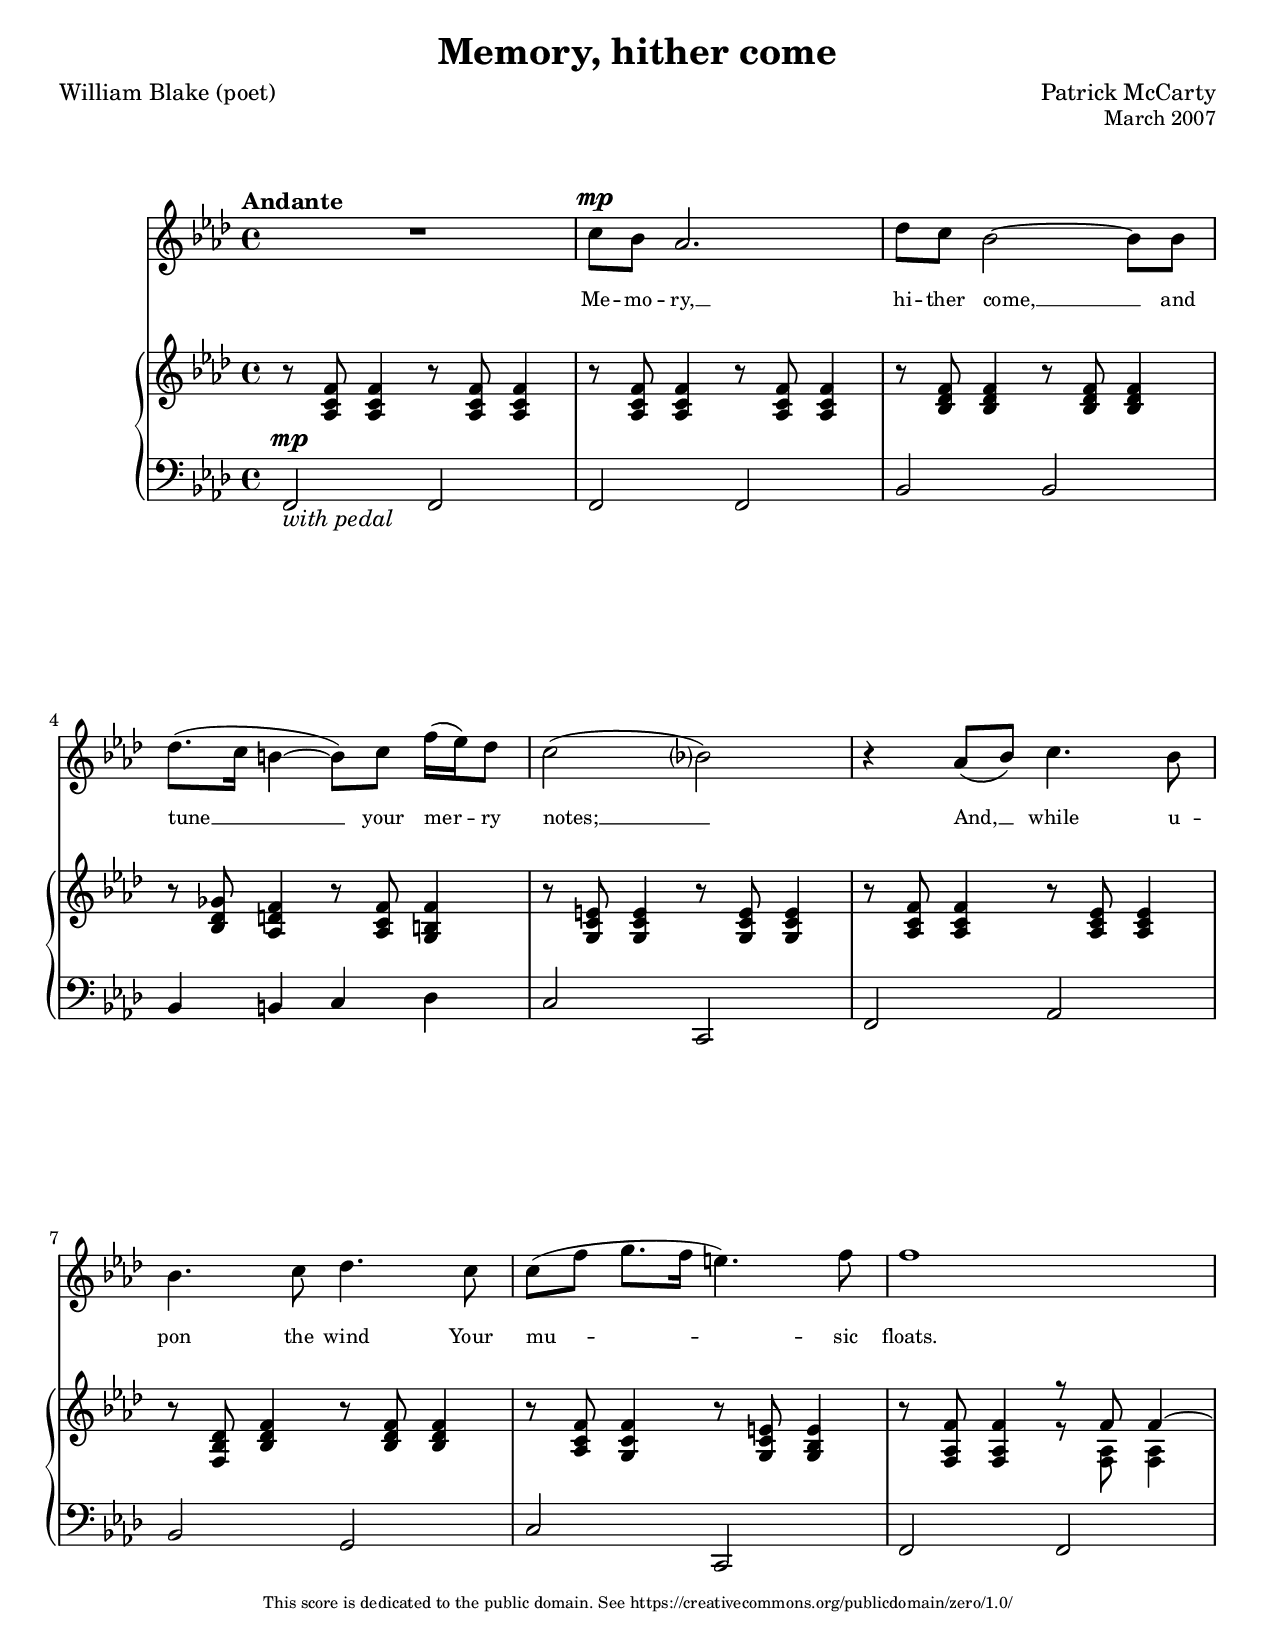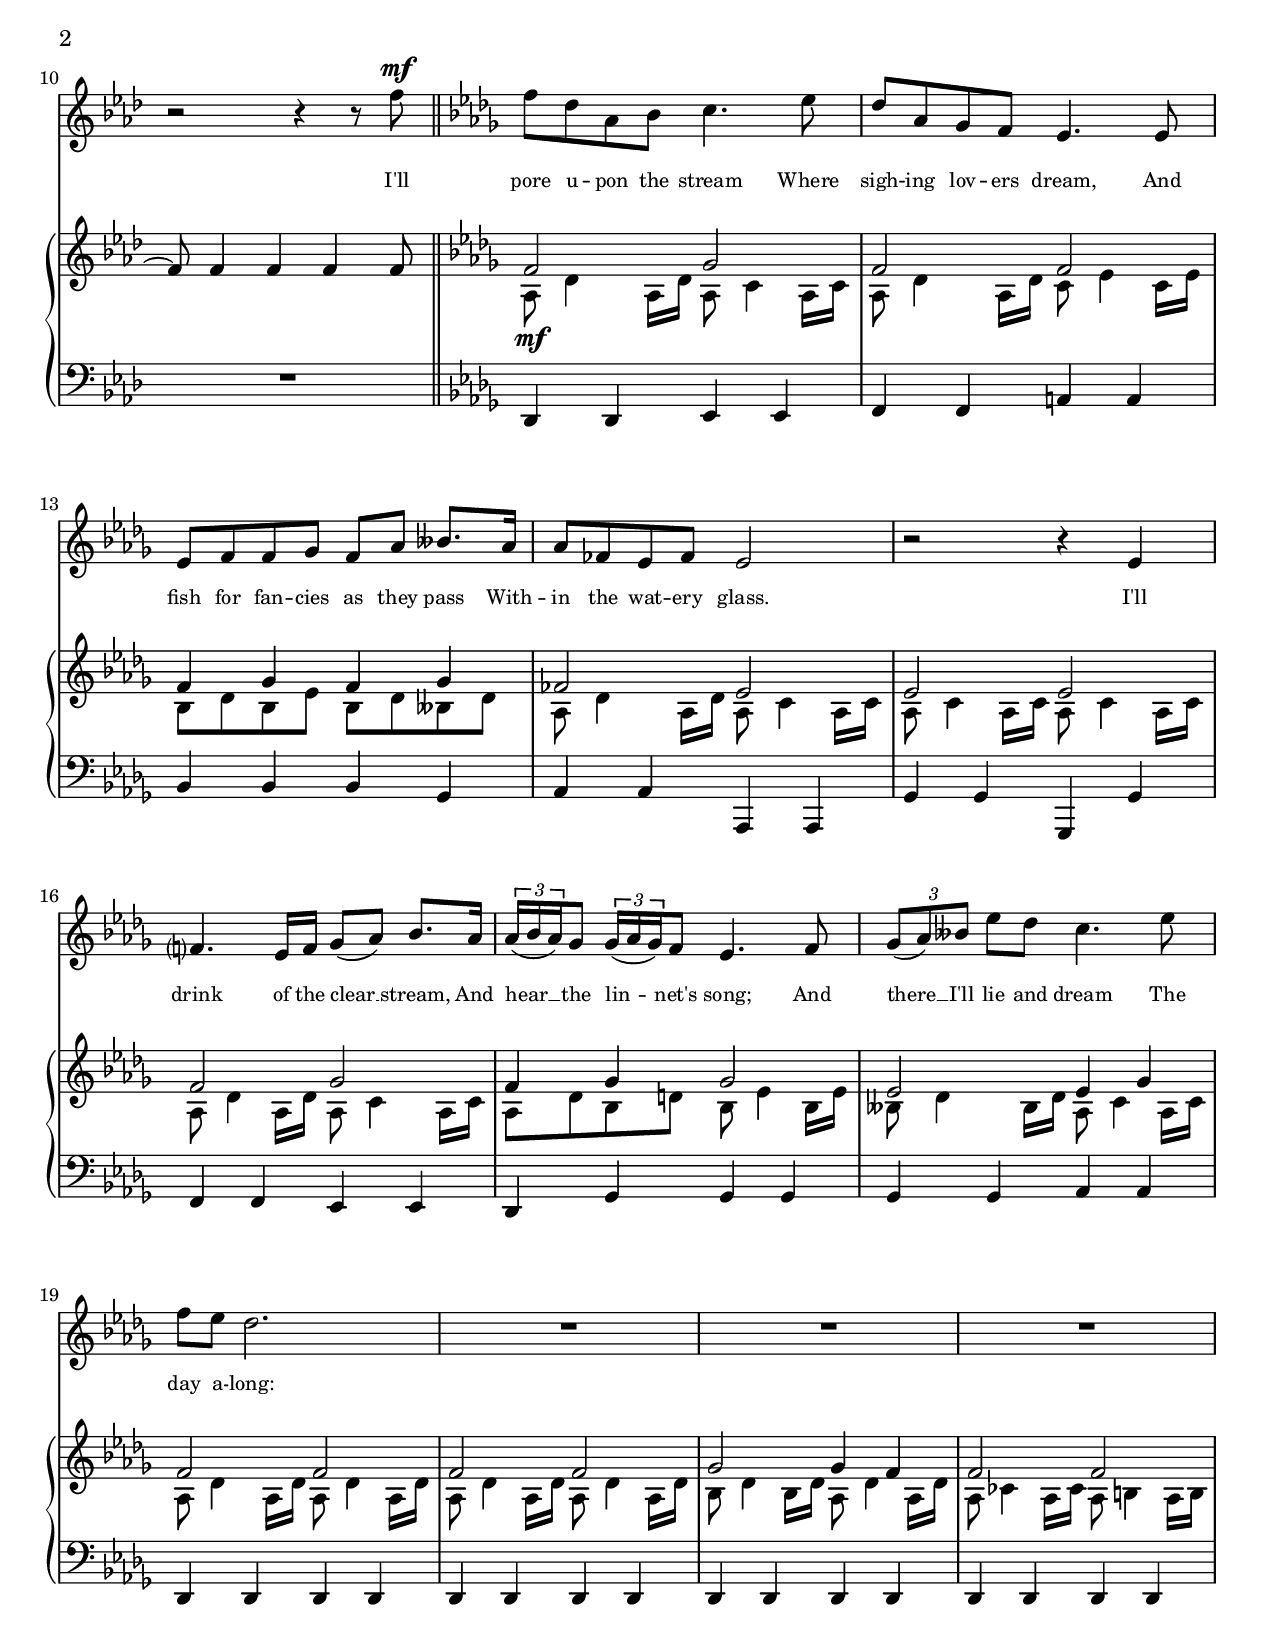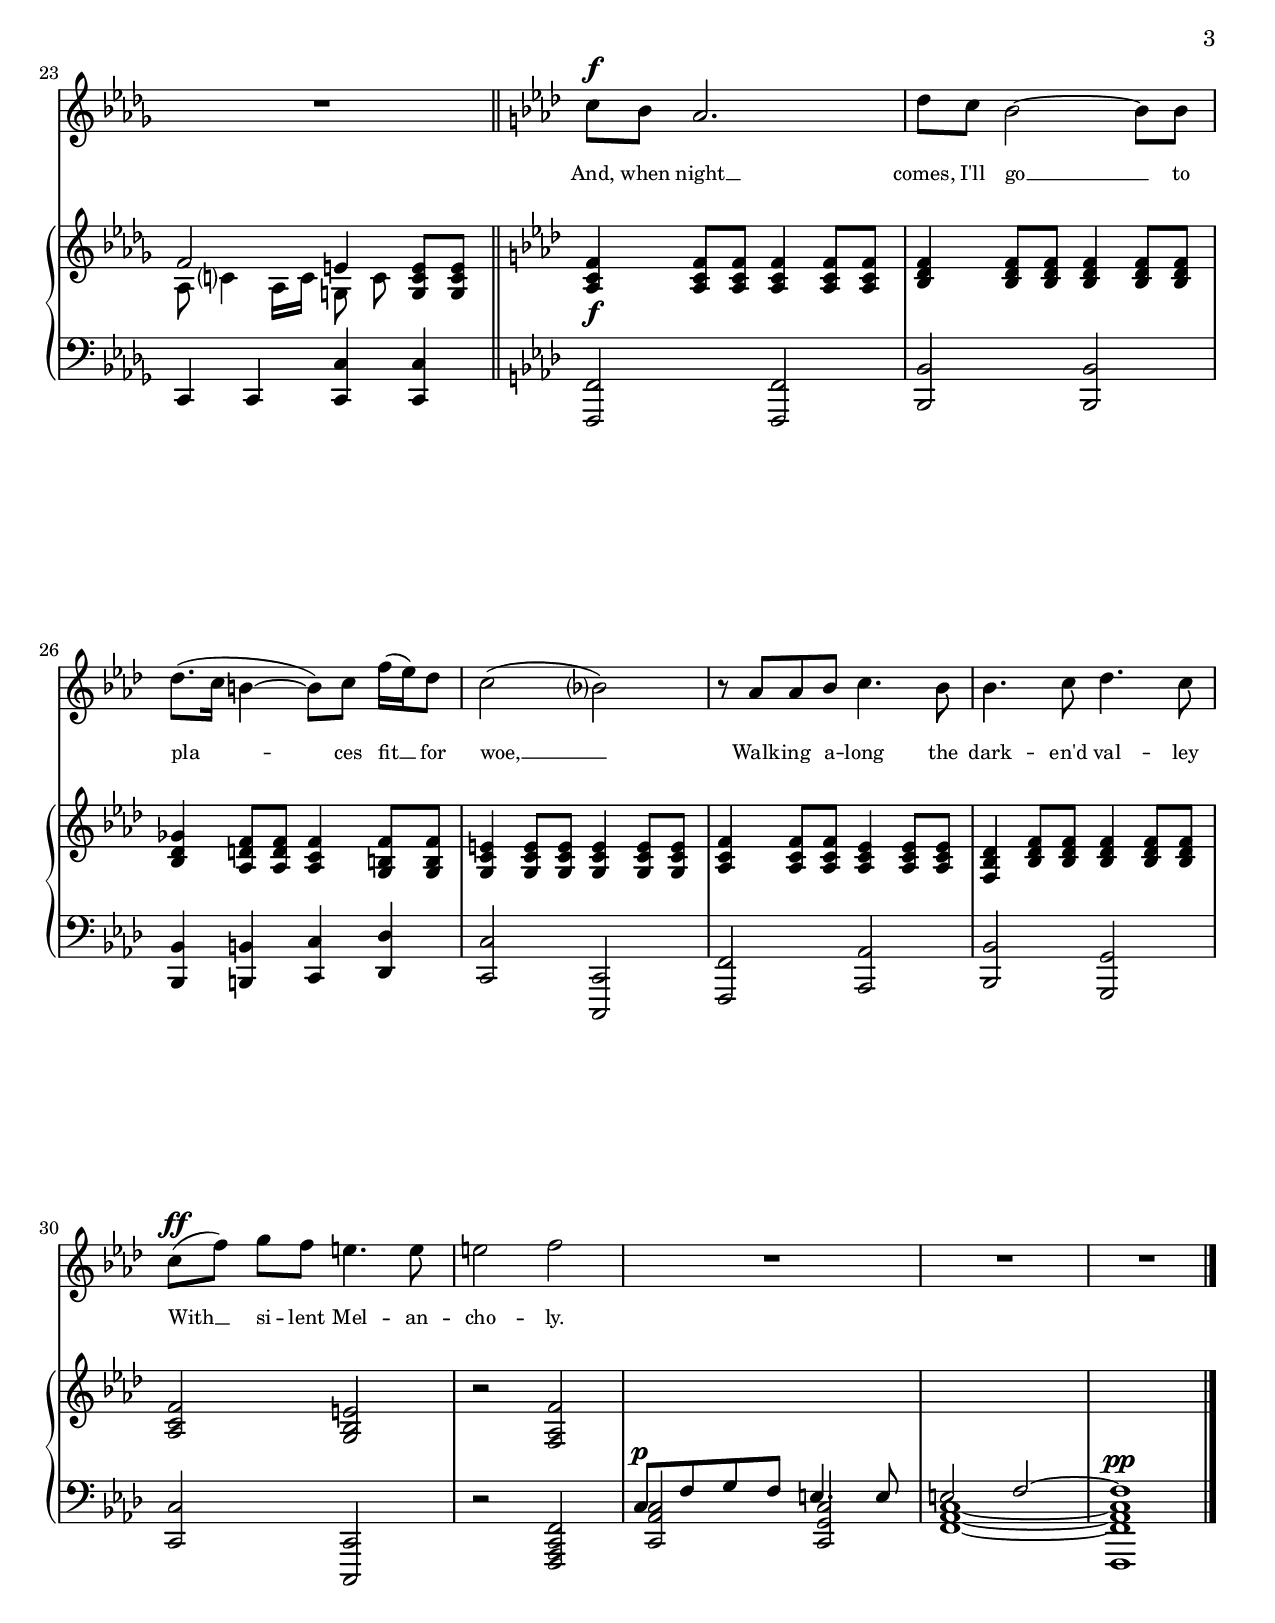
\version "2.19.49"

#(ly:set-option 'point-and-click #f)
#(set-default-paper-size "letter")

\header {
  title = "Memory, hither come"
  composer = "Patrick McCarty"
  opus = \markup \smaller { "March 2007" }
  poet = "William Blake (poet)"
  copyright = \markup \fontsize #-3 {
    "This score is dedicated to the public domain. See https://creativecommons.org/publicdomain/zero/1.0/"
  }
}

\paper {
  ragged-bottom = ##f
  ragged-last-bottom = ##f
  %annotate-spacing = ##t
}

\score {
  <<
    \new Staff {
      \new Voice = "mel" {
        \key f \minor
        \clef treble
        \time 4/4
        \relative c'' {
          \tempo "Andante"
          % A
          R1 |
          c8^\mp bes aes2. |
          des8 c bes2~ bes8 bes |
          des8.( c16 b!4~ b8) c f16( ees) des8 |
          c2( bes?) |
          r4 aes8( bes8) c4. bes8 |
          bes4. c8 des4. c8 |
          c8[( f] g8. f16 e!4.) f8 |
          f1 |

          % Transition
          r2 r4 r8 f8^\mf \bar "||" \key des \major

          % B
          f8 des aes bes c4. ees8 |
          des8 aes8 ges f ees4. ees8 |
          ees8 f f ges f[ aes] beses8. aes16 |
          aes8 fes ees fes ees2 |
          r2 r4 ees4 |
          f?4. ees16 f ges8[( aes]) bes8. aes16 |
          \tuplet 3/2 { aes16[( bes aes) } ges8] \tuplet 3/2 { ges16( aes ges) } f8 ees4. f8 |
          \tuplet 3/2 { ges8( aes) beses } ees8 des c4. ees8 |
          f8 ees des2. |

          % Retransition
          R1 |
          R1*3 \bar "||" \key f \minor

          % A'
          c8^\f bes aes2. |
          des8 c bes2~ bes8 bes |
          des8.( c16 b!4~ b8) c f16( ees) des8 |
          c2( bes?) |
          r8 aes8 aes8 bes8 c4. bes8 |
          bes4. c8 des4. c8 |
          c8[(^\ff f]) g8 f8 e!4. e8 |
          e!2 f2 |
          R1*3 \bar "|."
        }
      }
    }
    \new Lyrics \lyricsto mel {
      % A
      Me -- mo -- ry, __
      hi -- ther come, __ and
      tune __ your mer -- ry
      notes; __
      And, __ while u --
      pon the wind Your
      mu -- sic floats.

      % Transition (tacit)

      % B
      I'll pore u -- pon the stream Where
      sigh -- ing lov -- ers dream, And
      fish for fan -- cies as they pass With --
      in the wat -- ery glass.
      I'll
      drink of the clear __ stream, And
      hear __ the lin -- net's song; And
      there __ I'll lie and dream The
      day a -- long:

      % Retransition (tacit)

      % A'
      And, when night __
      comes, I'll go __ to
      pla -- ces fit __ for
      woe, __
      Walk -- ing a -- long the
      dark -- en'd val -- ley
      With __ si -- lent Mel -- an --
      cho -- ly.
    }
    \new PianoStaff {
      <<
        % piano RH
        \new Staff {
          \new Voice {
            \key f \minor
            \clef treble
            \time 4/4
            \relative c' {
              % A
              r8 <aes c f>8 <aes c f>4 r8 <aes c f>8 <aes c f>4 |
              r8 <aes c f>8 <aes c f>4 r8 <aes c f>8 <aes c f>4 |
              r8 <bes des f>8 <bes des f>4 r8 <bes des f>8 <bes des f>4 |
              r8 <bes des ges>8 <aes d! f>4 r8 <aes c f>8 <g b! f'>4 |
              r8 <g c e!>8 <g c e>4 r8 <g c e>8 <g c e>4 |
              r8 <aes c f>8 <aes c f>4 r8 <aes c ees>8 <aes c ees>4 |
              r8 <f bes des>8 <bes des f>4 r8 <bes des f>8 <bes des f>4 |
              r8 <aes c f>8 <g c f>4 r8 <g c e!>8 <g bes e>4 |
              r8 <f aes f'>8 <f aes f'>4
              << { r8 f'8 f4~ } \\ { r8 <f, aes>8 <f aes>4 } >> |

              % Transition
              << { f'8 f4 f4 f4 f8 } \\ { s1 } >> \bar "||" \key des \major

              % B
              <<
                {
                  f2 ges |
                  f2 f |
                  f4 ges f ges |
                  fes2 ees |
                  ees2 ees |
                  f2 ges |
                  f4 ges ges2 |
                  ees2 ees4 ges |
                  f2 f |
                }
                \\
                {
                  aes,8_\mf des4 aes16 des aes8 c4 aes16 c |
                  aes8 des4 aes16 des c8 ees4 c16 ees |
                  bes8 des bes ees bes des beses des |
                  aes8 des4 aes16 des aes8 c4 aes16 c |
                  aes8 c4 aes16 c aes8 c4 aes16 c |
                  aes8 des4 aes16 des aes8 c4 aes16 c |
                  aes8 des bes d! bes ees4 bes16 ees |
                  beses8 des4 beses16 des aes8 c4 aes16 c |
                  aes8 des4 aes16 des aes8 des4 aes16 des |
                }
              >>

              % Retransition
              <<
                {
                  f2 f |
                  ges2 ges4 f |
                  f2 f |
                  f2 e!4
                }
                \\
                {
                  aes,8 des4 aes16 des aes8 des4 aes16 des |
                  bes8 des4 bes16 des aes8 des4 aes16 des |
                  aes8 ces4 aes16 ces aes8 b!4 aes16 b |
                  aes8 c?4 aes16 c g!8 c
                }
              >>
              <g c e>8 <g c e>8 \bar "||" \key f \minor

              % A'
              <aes c f>4_\f <aes c f>8 <aes c f>8 <aes c f>4 <aes c f>8 <aes c f>8 |
              <bes des f>4 <bes des f>8 <bes des f>8 <bes des f>4 <bes des f>8 <bes des f>8 |
              <bes des ges>4 <aes d! f>8 <aes d f>8 <aes c f>4 <g b! f'>8 <g b f'>8 |
              <g c e!>4 <g c e>8 <g c e>8 <g c e>4 <g c e>8 <g c e>8 |
              <aes c f>4 <aes c f>8 <aes c f>8 <aes c ees>4 <aes c ees>8 <aes c ees>8 |
              <f bes des>4 <bes des f>8 <bes des f>8 <bes des f>4 <bes des f>8 <bes des f>8 |
              <aes c f>2 <g bes e!>2 |
              r2 <f aes f'>2 |
              s1 | s1 | s1 \bar "|."
            }
          }
        }
        % piano LH
        \new Staff {
          \new Voice {
            \key f \minor
            \clef bass
            \time 4/4
            \relative c, {
              % A
              f2^\mp_\markup { \italic { "with pedal" } } f |
              f2 f |
              bes2 bes |
              bes4 b! c des |
              c2 c, |
              f2 aes |
              bes2 g |
              c2 c, |
              f2 f |

              % Transition
              R1 \bar "||" \key des \major

              % B
              des4 des ees ees |
              f4 f a! a |
              bes4 bes bes ges |
              aes4 aes aes, aes |
              ges'4 ges ges, ges' |
              f4 f ees ees |
              des4 ges ges ges |
              ges4 ges aes aes |
              des,4 des des des |

              % Retransition
              des4 des des des |
              des4 des des des |
              des4 des des des |
              c4 c <c c'> <c c'> \bar "||" \key f \minor

              % A'
              <f, f'>2 <f f'>2 |
              <bes bes'>2 <bes bes'>2 |
              <bes bes'>4 <b! b'>4 <c c'>4 <des des'>4 |
              <c c'>2 <c, c'>2 |
              <f f'>2 <aes aes'>2 |
              <bes bes'>2 <g g'>2 |
              <c c'>2 <c, c'>2 |
              r2 <f aes c f>2 |
              <<
                % highest voice
                {
                  c''8^\p f g f e!4. e8 |
                  e!2 f~ |
                  f1^\pp
                }
                \\
                % lowest voice (appears in last measure)
                {
                  s1*2 | %\shiftOff
                  f,,1 \bar "|."
                }
                \\
                % second highest voice
                {
                  c''2 c |
                  \tieDown
                  <c~ aes~>1 |
                  <c aes>1 \bar "|."
                }
                % second lowest voice
                {
                  <aes c,>2 <g c,> |
                  f1~ |
                  f1 \bar "|."
                }
              >>
            }
          }
        }
      >>
    }
  >>
  \layout {
    \context {
      \Score
      \override LyricText.font-size = #-1
    }
    \context {
      \Lyrics
      \override VerticalAxisGroup.nonstaff-relatedstaff-spacing.padding = #2
      \override VerticalAxisGroup.nonstaff-unrelatedstaff-spacing.padding = #4
    }
  }
}


% vim: ft=lilypond sw=2 et sts=2 nu
